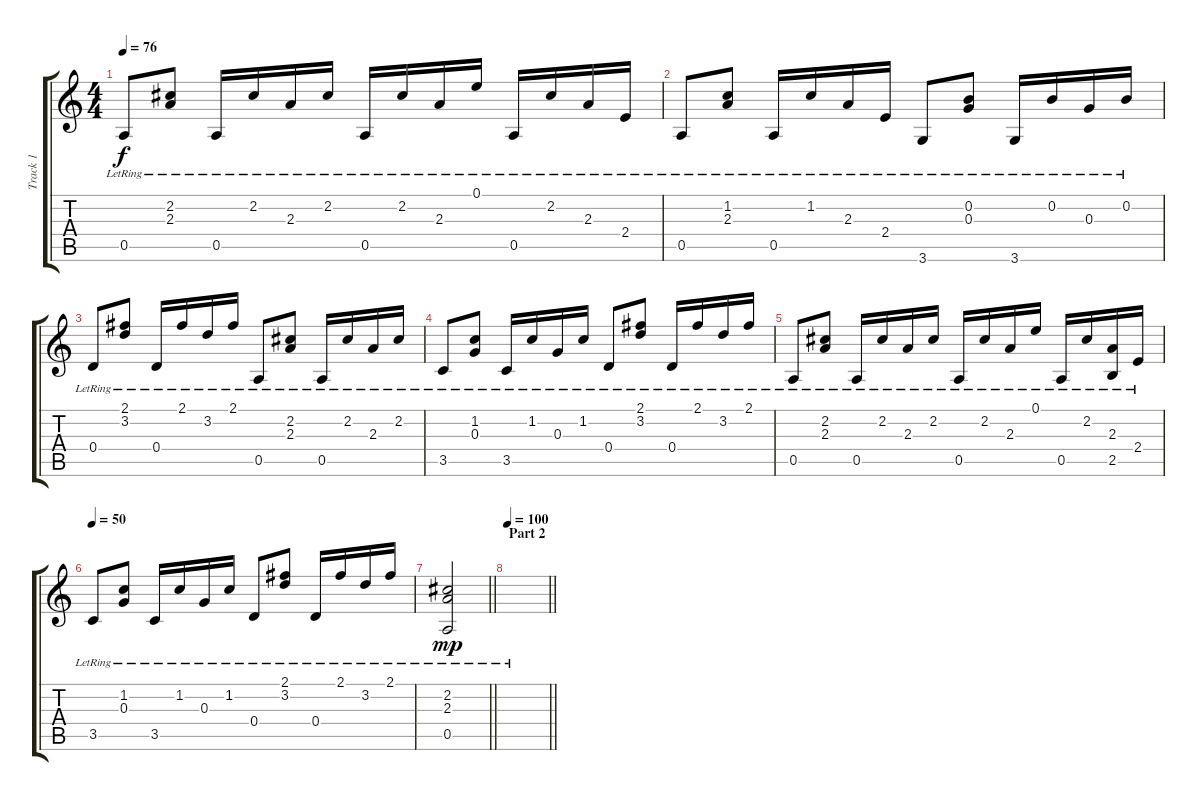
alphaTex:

\track ("Track 1" "Track 1") {instrument acousticguitarsteel}
\staff {score tabs}
\tuning (E4 B3 G3 D3 A2 E2) {hide}
\ts (4 4)
\tempo 76
\clef g2
\ks c
0.5{lr}.8{dy f} (2.2{lr} 2.3{lr}).8 0.5{lr}.16 2.2{lr}.16 2.3{lr}.16 2.2{lr}.16 0.5{lr}.16 2.2{lr}.16 2.3{lr}.16 0.1{lr}.16 0.5{lr}.16 2.2{lr}.16 2.3{lr}.16 2.4{lr}.16 |
0.5{lr}.8 (1.2{lr} 2.3{lr}).8 0.5{lr}.16 1.2{lr}.16 2.3{lr}.16 2.4{lr}.16 3.6{lr}.8 (0.2{lr} 0.3{lr}).8 3.6{lr}.16 0.2{lr}.16 0.3{lr}.16 0.2{lr}.16 |
0.4{lr}.8 (2.1{lr} 3.2{lr}).8 0.4{lr}.16 2.1{lr}.16 3.2{lr}.16 2.1{lr}.16 0.5{lr}.8 (2.2{lr} 2.3{lr}).8 0.5{lr}.16 2.2{lr}.16 2.3{lr}.16 2.2{lr}.16 |
3.5{lr}.8 (1.2{lr} 0.3{lr}).8 3.5{lr}.16 1.2{lr}.16 0.3{lr}.16 1.2{lr}.16 0.4{lr}.8 (2.1{lr} 3.2{lr}).8 0.4{lr}.16 2.1{lr}.16 3.2{lr}.16 2.1{lr}.16 |
0.5{lr}.8 (2.2{lr} 2.3{lr}).8 0.5{lr}.16 2.2{lr}.16 2.3{lr}.16 2.2{lr}.16 0.5{lr}.16 2.2{lr}.16 2.3{lr}.16 0.1{lr}.16 0.5{lr}.16 2.2{lr}.16 (2.3{lr} 2.5).16 2.4{lr}.16 |
\tempo 50
3.5{lr}.8 (1.2{lr} 0.3{lr}).8 3.5{lr}.16 1.2{lr}.16 0.3{lr}.16 1.2{lr}.16 0.4{lr}.8 (2.1{lr} 3.2{lr}).8 0.4{lr}.16 2.1{lr}.16 3.2{lr}.16 2.1{lr}.16 |
\barLineRight lightlight
(2.2 2.3 0.5{lr}).2{dy mp} |
\section ("" "Part 2")
\tempo 100
\barLineRight lightlight
